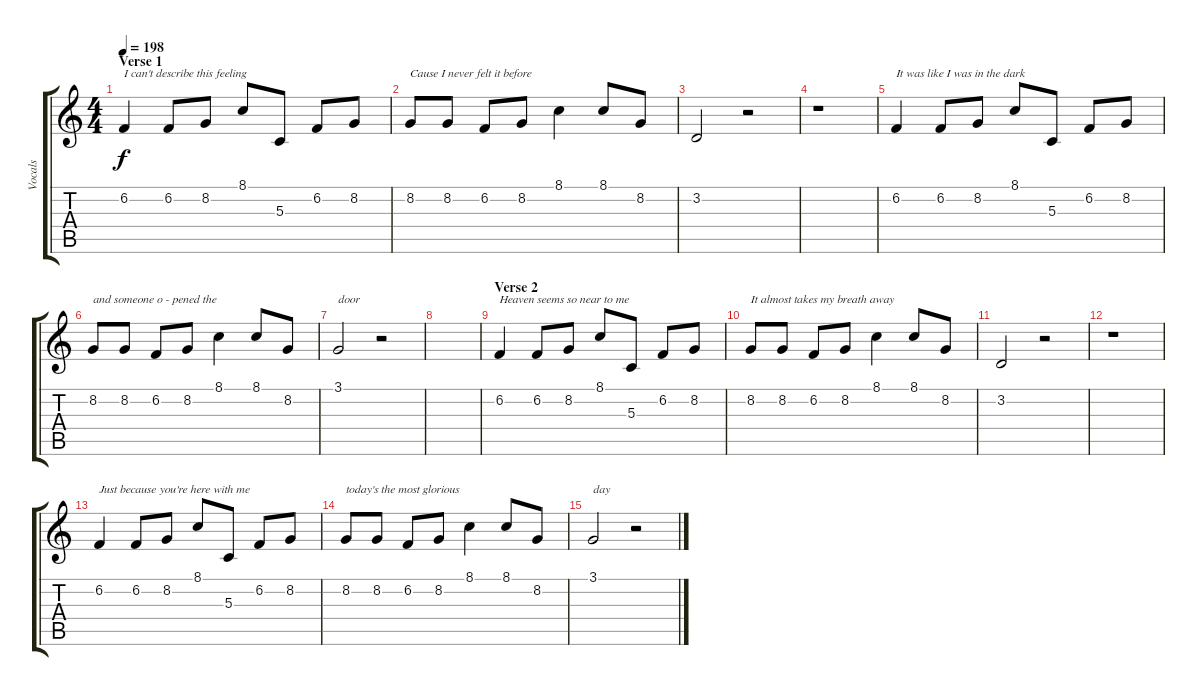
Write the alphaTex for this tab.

\track ("Vocals" "Vocals") {instrument oboe}
\staff {score tabs}
\tuning (E4 B3 G3 D3 A2 E2) {hide}
\ts (4 4)
\section ("" "Verse 1")
\tempo 198
\clef g2
\ks c
6.2.4{txt "I can't describe this feeling" dy f} 6.2.8 8.2.8 8.1.8 5.3.8 6.2.8 8.2.8 |
8.2.8{txt "Cause I never felt it before"} 8.2.8 6.2.8 8.2.8 8.1.4 8.1.8 8.2.8 |
3.2.2 r.2 |
r.1 |
6.2.4{txt "It was like I was in the dark"} 6.2.8 8.2.8 8.1.8 5.3.8 6.2.8 8.2.8 |
8.2.8{txt "and someone o - pened the"} 8.2.8 6.2.8 8.2.8 8.1.4 8.1.8 8.2.8 |
3.1.2{txt "door"} r.2 |
|
\section ("" "Verse 2")
6.2.4{txt "Heaven seems so near to me"} 6.2.8 8.2.8 8.1.8 5.3.8 6.2.8 8.2.8 |
8.2.8{txt "It almost takes my breath away"} 8.2.8 6.2.8 8.2.8 8.1.4 8.1.8 8.2.8 |
3.2.2 r.2 |
r.1 |
6.2.4{txt "Just because you're here with me"} 6.2.8 8.2.8 8.1.8 5.3.8 6.2.8 8.2.8 |
8.2.8{txt "today's the most glorious"} 8.2.8 6.2.8 8.2.8 8.1.4 8.1.8 8.2.8 |
3.1.2{txt "day"} r.2
